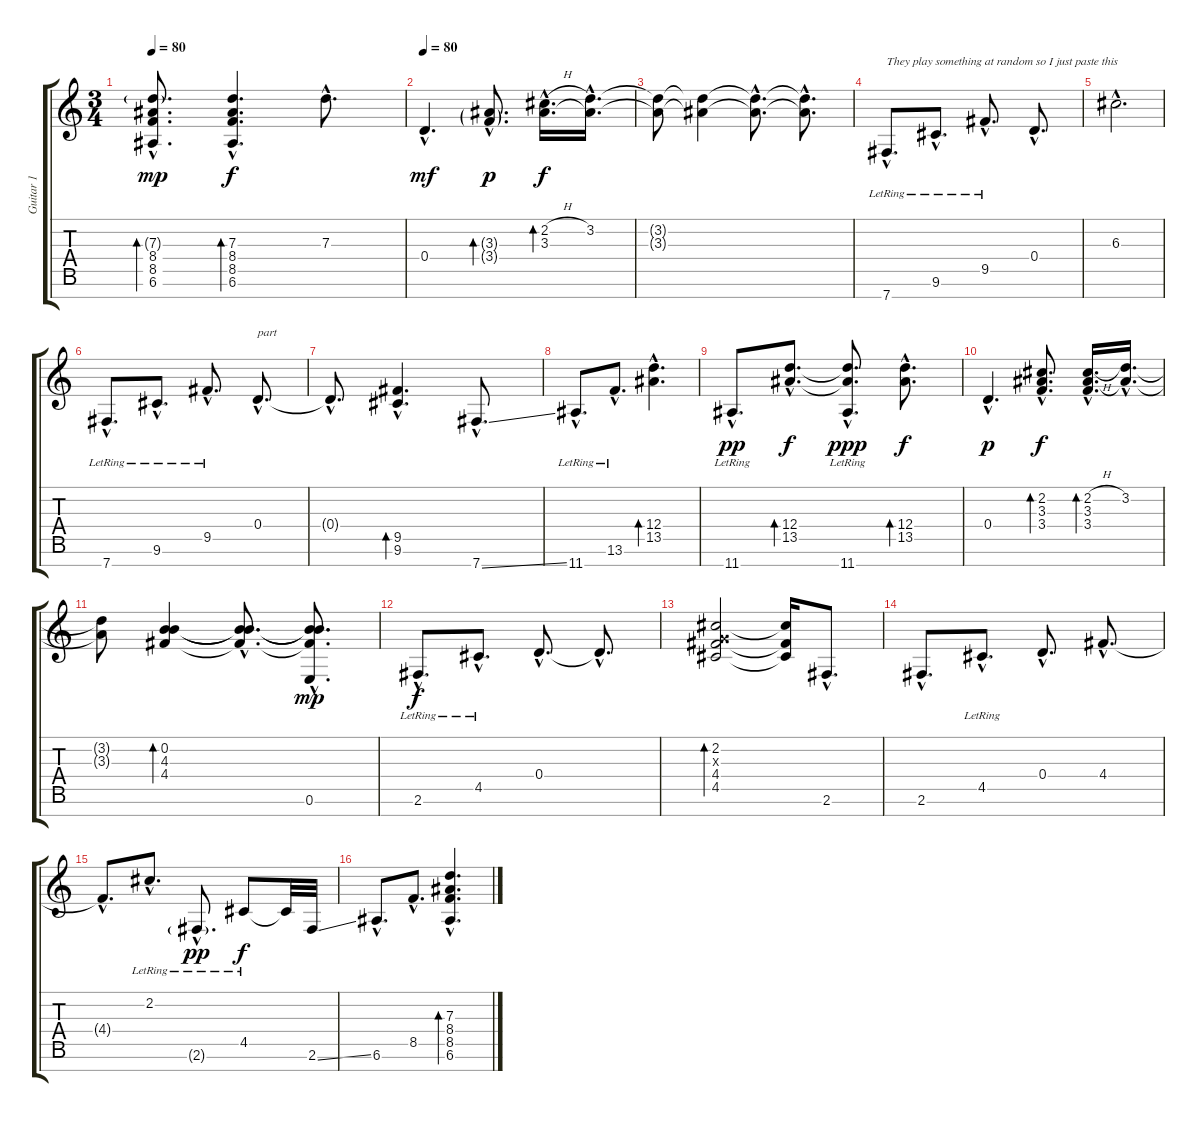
\track ("Guitar 1" "Guitar 1") {instrument distortionguitar}
\staff {score tabs}
\tuning (E4 B3 G3 D3 A2 E2 B1) {hide}
\ts (3 4)
\tempo 80
\clef g2
\ks c
(7.3{g hac} 8.4{hac} 8.5{hac} 6.6{hac}).8{d bd 60 dy mp} (7.3{hac} 8.4{hac} 8.5{hac} 6.6{hac}).4{d bd 60 dy f} 7.3{hac}.8{d} |
\tempo 80
0.4{hac}.4{d dy mf instrument electricguitarclean} (3.3{g hac} 3.4{g hac}).8{d bd 60 dy p} (2.2{h hac} 3.3{hac}).16{d bd 480 dy f} (3.2{hac} 3.3{hac t}).16{d} |
(3.2{t} 3.3{t}).8 (3.2{t} 3.3{t}).4 (3.2{hac t} 3.3{hac t}).8{d} (3.2{hac t} 3.3{hac t}).8{d} |
7.7{hac lr}.8{d txt "They play something at random so I just paste this" instrument electricguitarclean} 9.6{hac lr}.8{d} 9.5{hac lr}.8{d} 0.4{hac}.8{d} |
6.3{hac}.2{d} |
7.7{hac lr}.8{d instrument electricguitarclean} 9.6{hac lr}.8{d} 9.5{hac lr}.8{d} 0.4{hac}.8{d txt "part"} |
0.4{hac t}.8{d} (9.5{hac} 9.6{hac}).4{d bd 480} 7.7{ss hac}.8{d} |
11.7{hac lr}.8{d instrument electricguitarclean} 13.6{hac lr}.8{d} (12.4{hac} 13.5{hac}).4{d bd 240} |
11.7{hac lr}.8{d dy pp} (12.4{hac} 13.5{hac}).8{d bd 240 dy f} (12.4{hac t} 13.5{hac t} 11.7{hac lr}).8{d dy ppp} (12.4{hac} 13.5{hac}).8{d bd 240 dy f} |
0.4{hac}.4{d dy p instrument electricguitarclean} (2.2{hac} 3.3{hac} 3.4{hac}).8{d bd 480 dy f} (2.2{h hac} 3.3{hac} 3.4{hac}).16{d bd 480} (3.2{hac} 3.3{hac t}).16{d} |
(3.2{t} 3.3{t}).8 (0.2 4.3 4.4).4{bd 240} (0.2{hac t} 4.3{hac t} 4.4{hac t}).8{d} (0.2{hac t} 4.3{hac t} 4.4{hac t} 0.6{hac}).8{d dy mp} |
2.6{hac lr}.8{d dy f instrument electricguitarclean} 4.5{hac lr}.8{d} 0.4{hac}.8{d} 0.4{hac t}.8{d} |
(2.2 0.3{x} 4.4 4.5).2{bd 120} (2.2{t} 4.4{t} 4.5{t}).16 2.6{hac}.8{d} |
2.6{hac}.8{d instrument electricguitarclean} 4.5{hac lr}.8{d} 0.4{hac}.8{d} 4.4{hac}.8{d} |
4.4{hac t}.8{d} 2.2{hac lr}.8{d} 2.6{g hac lr}.8{d dy pp} 4.5{lr}.8{dy f} 4.5{t}.32 2.6{ss}.32 |
6.6{hac}.8{d instrument electricguitarclean} 8.5{hac}.8{d} (7.3{hac} 8.4{hac} 8.5{hac} 6.6{hac}).4{d bd 60}
